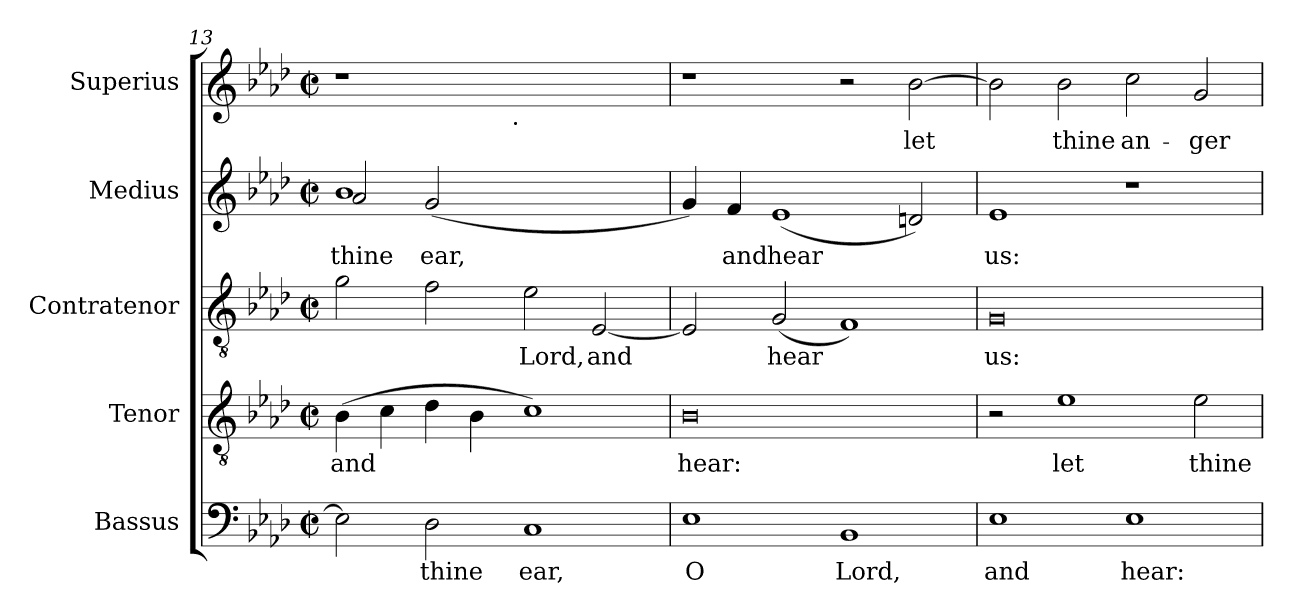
**kern	**text	**kern	**text	**kern	**text	**kern	**text	**kern	**text
*part5	*part5	*part4	*part4	*part3	*part3	*part2	*part2	*part1	*part1
*staff5	*staff5	*staff4	*staff4	*staff3	*staff3	*staff2	*staff2	*staff1	*staff1
*I"Bassus	*	*I"Tenor	*	*I"Contratenor	*	*I"Medius	*	*I"Superius	*
*clefF4	*	*clefGv2	*	*clefGv2	*	*clefG2	*	*clefG2	*
*k[b-e-a-d-]	*	*k[b-e-a-d-]	*	*k[b-e-a-d-]	*	*k[b-e-a-d-]	*	*k[b-e-a-d-]	*
*A-:	*	*A-:	*	*A-:	*	*A-:	*	*A-:	*
*M2/2	*	*M2/2	*	*M2/2	*	*M2/2	*	*M2/2	*
*met(c|)	*	*met(c|)	*	*met(c|)	*	*met(c|)	*	*met(c|)	*
=13	=13	=13	=13	=13	=13	=13	=13	=13	=13
!	!	!	!LO:LY:b	!	!	!	!LO:LY:b	!	!
*	*	*	*	*	*	*^	*	*	*
!	!	!	!	!	!	!	!	!LO:LY:b	!	!
*	*	*	*	*	*	*	*	*	*^	*
2E-\]	.	(>4B-\	and	2g\	.	1b-	2a-/	thine	1r	2ryy	.
.	.	4c\	.	.	.	.	.	.	.	.	.
!	!LO:LY:b	!	!	!	!	!	!	!LO:LY:b	!	!	!
2D-\	thine	4d-\	.	2f\	.	.	(<2g/	ear,	.	4...ryy	.
.	.	4B-\	.	.	.	.	.	.	.	.	.
!	!	!	!	!	!	!	!	!	!	!LO:TX:b:t=.	!
.	.	.	.	.	.	.	.	.	.	1ryy	.
!	!LO:LY:b	!	!	!	!LO:LY:b	!	!	!	!	!	!
1C	ear,	1c)	.	2e-\	Lord,	1ryy	1ryy	.	1ryy	.	.
!	!	!	!	!	!LO:LY:b	!	!	!	!	!	!
.	.	.	.	[<2E-/	and	.	.	.	.	.	.
.	.	.	.	.	.	.	.	.	.	32ryy	.
=14	=14	=14	=14	=14	=14	=14	=14	=14	=14	=14	=14
!	!LO:LY:b	!	!LO:LY:b	!	!	!	!	!	!	!	!
*	*	*	*	*	*	*v	*v	*	*	*	*
*	*	*	*	*	*	*	*	*v	*v	*
1E-	O	0B-	hear:	2E-/]	.	4g/)	.	1r	.
!	!	!	!	!	!	!	!LO:LY:b	!	!
.	.	.	.	.	.	4f/	and	.	.
!	!	!	!	!	!LO:LY:b	!	!LO:LY:b	!	!
.	.	.	.	(<2G/	hear	(<1e-	hear	.	.
!	!LO:LY:b	!	!	!	!	!	!	!	!
1BB-	Lord,	.	.	1F)	.	.	.	2r	.
!	!	!	!	!	!	!	!	!	!LO:LY:b
.	.	.	.	.	.	2dn/)	.	[<2b-\	let
!!LO:LB:g=z
=15	=15	=15	=15	=15	=15	=15	=15	=15	=15
!	!LO:LY:b	!	!	!	!LO:LY:b	!	!LO:LY:b	!	!
1E-	and	2r	.	0G	us:	1e-	us:	2b-\]	.
!	!	!	!LO:LY:b	!	!	!	!	!	!LO:LY:b
.	.	1e-	let	.	.	.	.	2b-\	thine
!	!LO:LY:b	!	!	!	!	!	!	!	!LO:LY:b
1E-	hear:	.	.	.	.	1r	.	2cc\	an-
!	!	!	!LO:LY:b	!	!	!	!	!	!LO:LY:b
.	.	2e-\	thine	.	.	.	.	2g/	-ger
=	=	=	=	=	=	=	=	=	=
*-	*-	*-	*-	*-	*-	*-	*-	*-	*-
